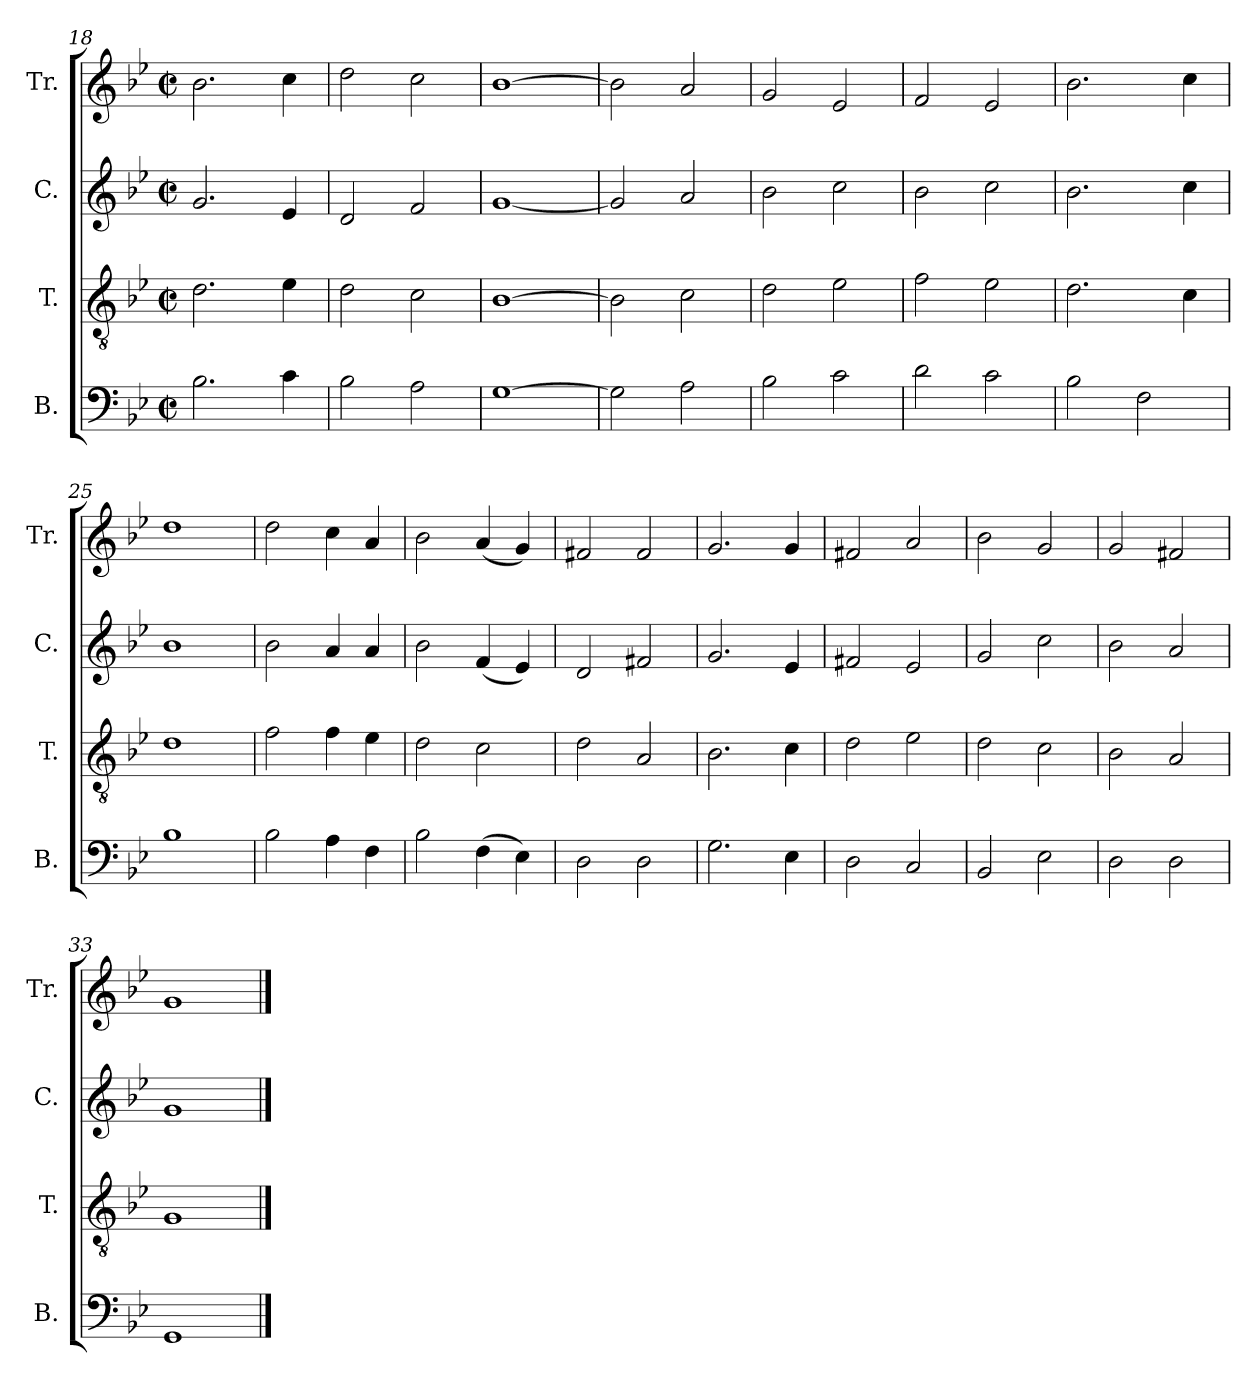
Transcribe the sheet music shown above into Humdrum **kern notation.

**kern	**kern	**kern	**kern
*part4	*part3	*part2	*part1
*staff4	*staff3	*staff2	*staff1
*I"B.	*I"T.	*I"C.	*I"Tr.
*I'B.	*I'T.	*I'C.	*I'Tr.
*clefF4	*clefGv2	*clefG2	*clefG2
*k[b-e-]	*k[b-e-]	*k[b-e-]	*k[b-e-]
*M2/2	*M2/2	*M2/2	*M2/2
*met(c|)	*met(c|)	*met(c|)	*met(c|)
=18	=18	=18	=18
2.B-!\	2.d!\	2.g!/	2.b-!\
4c!\	4e-!\	4e-!/	4cc!\
=19	=19	=19	=19
2B-!\	2d!\	2d!/	2dd!\
2A!\	2c!\	2f!/	2cc!\
=20	=20	=20	=20
[1G!	[1B-!	[1g!	[1b-!
=21	=21	=21	=21
2G!\]	2B-!\]	2g!/]	2b-!\]
2A!\	2c!\	2a!/	2a!/
=22	=22	=22	=22
2B-!\	2d!\	2b-!\	2g!/
2c!\	2e-!\	2cc!\	2e-!/
=23	=23	=23	=23
2d!\	2f!\	2b-!\	2f!/
2c!\	2e-!\	2cc!\	2e-!/
=24	=24	=24	=24
2B-!\	2.d!\	2.b-!\	2.b-!\
2F!\	.	.	.
.	4c!\	4cc!\	4cc!\
=25	=25	=25	=25
1B-!	1d!	1b-!	1dd!
=26	=26	=26	=26
2B-!\	2f!\	2b-!\	2dd!\
4A!\	4f!\	4a!/	4cc!\
4F!\	4e-!\	4a!/	4a!/
=27	=27	=27	=27
2B-!\	2d!\	2b-!\	2b-!\
(>4F!\	2c!\	(<4f!/	(<4a!/
4E-!\)	.	4e-!/)	4g!/)
=28	=28	=28	=28
2D!\	2d!\	2d!/	2f#X!/
2D!\	2A!/	2f#X!/	2f#!/
=29	=29	=29	=29
2.G!\	2.B-!\	2.g!/	2.g!/
4E-!\	4c!\	4e-!/	4g!/
=30	=30	=30	=30
2D!\	2d!\	2f#X!/	2f#X!/
2C!/	2e-!\	2e-!/	2a!/
=31	=31	=31	=31
2BB-!/	2d!\	2g!/	2b-!\
2E-!\	2c!\	2cc!\	2g!/
=32	=32	=32	=32
2D!\	2B-!\	2b-!\	2g!/
2D!\	2A!/	2a!/	2f#X!/
=33	=33	=33	=33
1GG!	1G!	1g!	1g!
==	==	==	==
*-	*-	*-	*-
